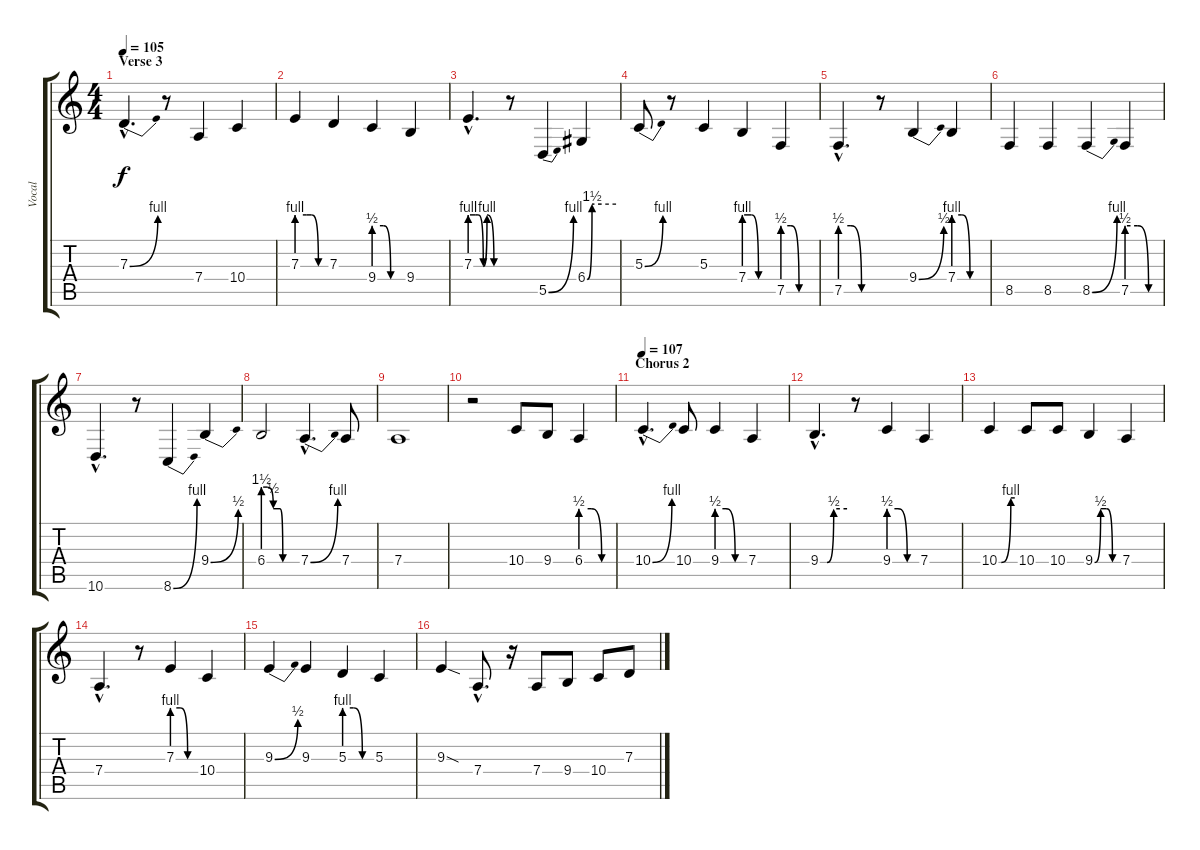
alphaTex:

\track ("Vocal" "Vocal") {instrument sopranosax}
\staff {score tabs}
\tuning (E4 B3 G3 D3 A2 E2) {hide}
\ts (4 4)
\section ("" "Verse 3")
\tempo 105
\clef g2
\ks c
7.3{be (bend 0 0 60 4) hac}.4{d dy f} r.8 7.4.4 10.4.4 |
7.3{be (custom 0 4 20 4 30 4 45 0 60 0)}.4 7.3.4 9.4{be (custom 0 2 20 2 35 0 40 0 60 0)}.4 9.4.4 |
7.3{be (custom 0 4 10 4 15 4 25 0 32 4 45 0 60 0) hac}.4{d} r.8 5.5{be (bend 0 0 60 4)}.4 6.4{be (custom 0 0 10 6 15 6 30 6 60 6)}.4 |
5.3{be (bend 0 0 60 4)}.8 r.8 5.3.4 7.4{be (custom 0 4 15 4 30 0 45 0 60 0)}.4 7.5{be (custom 0 2 15 2 30 0 60 0)}.4 |
7.5{be (custom 0 2 20 2 40 0 60 0) hac}.4{d} r.8 9.4{be (bend 0 0 60 2)}.4 7.4{be (custom 0 4 15 4 30 0 40 0 60 0)}.4 |
8.5.4 8.5.4 8.5{be (bend 0 0 60 4)}.4 7.5{be (custom 0 2 20 2 40 0 60 0)}.4 |
10.6{hac}.4{d} r.8 8.6{be (bend 0 0 60 4)}.4 9.4{be (bend 0 0 60 2)}.4 |
6.4{be (custom 0 6 7 6 18 2 30 2 35 0 45 0 60 0)}.2 7.4{be (bend 0 0 60 4) hac}.4{d} 7.4.8 |
7.4.1 |
r.2 10.4.8 9.4.8 6.4{be (custom 0 2 20 2 40 0 60 0)}.4 |
\section ("" "Chorus 2")
\tempo 107
10.4{be (bend 0 0 60 4) hac}.4{d} 10.4.8 9.4{be (custom 0 2 20 2 40 0 60 0)}.4 7.4.4 |
9.4{be (custom 0 0 15 0 30 2 60 2) hac}.4{d} r.8 9.4{be (custom 0 2 20 2 40 0 60 0)}.4 7.4.4 |
10.4{be (custom 0 0 9 0 45 4 60 4)}.4 10.4.8 10.4.8 9.4{be (custom 0 0 15 2 30 2 45 0 60 0)}.4 7.4.4 |
7.4{hac}.4{d} r.8 7.3{be (custom 0 4 20 4 40 0 60 0)}.4 10.4.4 |
9.3{be (bend 0 0 60 2)}.4 9.3.4 5.3{be (custom 0 4 20 4 40 0 60 0)}.4 5.3.4 |
9.3{sod}.4 7.4{hac}.8{d} r.16 7.4.8 9.4.8 10.4.8 7.3.8
